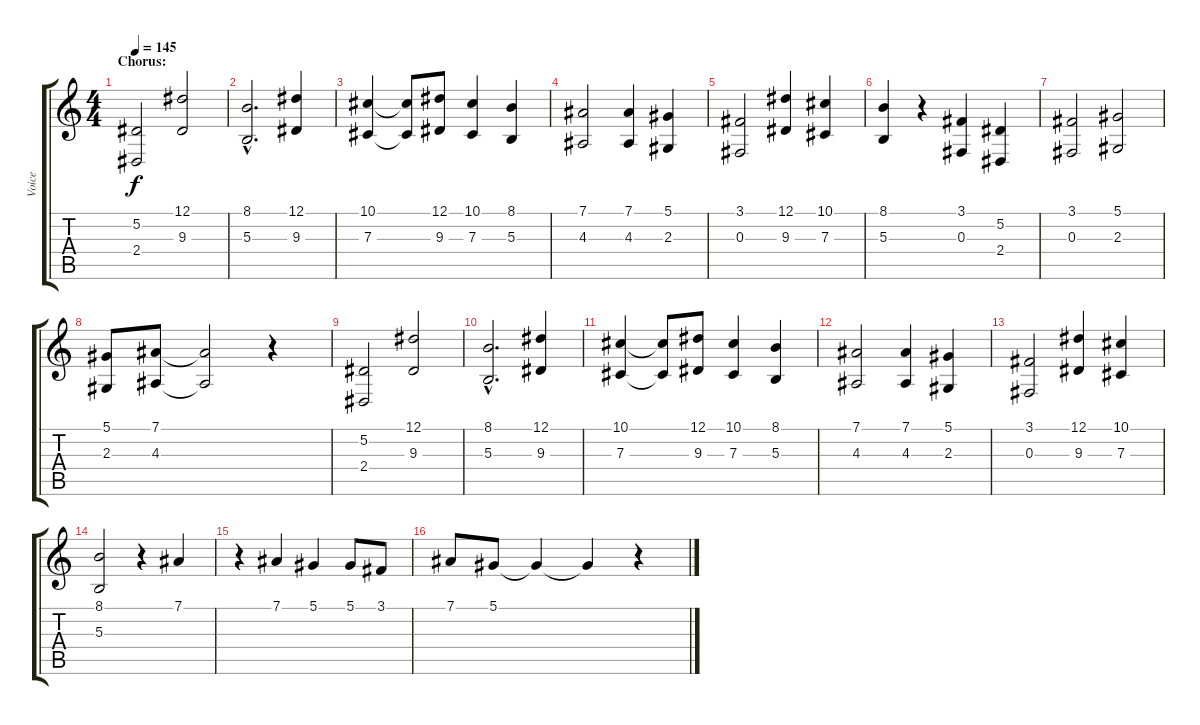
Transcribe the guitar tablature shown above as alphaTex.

\track ("Voice" "Voice") {instrument violin}
\staff {score tabs}
\tuning (Eb4 Bb3 Gb3 Db3 Ab2 Eb2) {hide}
\ts (4 4)
\section ("" "Chorus:")
\tempo 145
\clef g2
\ks c
(5.2 2.4).2{dy f} (12.1 9.3).2 |
(8.1{hac} 5.3{hac}).2{d} (12.1 9.3).4 |
(10.1 7.3).4 (10.1{t} 7.3{t}).8 (12.1 9.3).8 (10.1 7.3).4 (8.1 5.3).4 |
(7.1 4.3).2 (7.1 4.3).4 (5.1 2.3).4 |
(3.1 0.3).2 (12.1 9.3).4 (10.1 7.3).4 |
(8.1 5.3).4 r.4 (3.1 0.3).4 (5.2 2.4).4 |
(3.1 0.3).2 (5.1 2.3).2 |
(5.1 2.3).8 (7.1 4.3).8 (7.1{t} 4.3{t}).2 r.4 |
(5.2 2.4).2 (12.1 9.3).2 |
(8.1{hac} 5.3{hac}).2{d} (12.1 9.3).4 |
(10.1 7.3).4 (10.1{t} 7.3{t}).8 (12.1 9.3).8 (10.1 7.3).4 (8.1 5.3).4 |
(7.1 4.3).2 (7.1 4.3).4 (5.1 2.3).4 |
(3.1 0.3).2 (12.1 9.3).4 (10.1 7.3).4 |
(8.1 5.3).2 r.4 7.1.4 |
r.4 7.1.4 5.1.4 5.1.8 3.1.8 |
7.1.8 5.1.8 5.1{t}.4 5.1{t}.4 r.4
